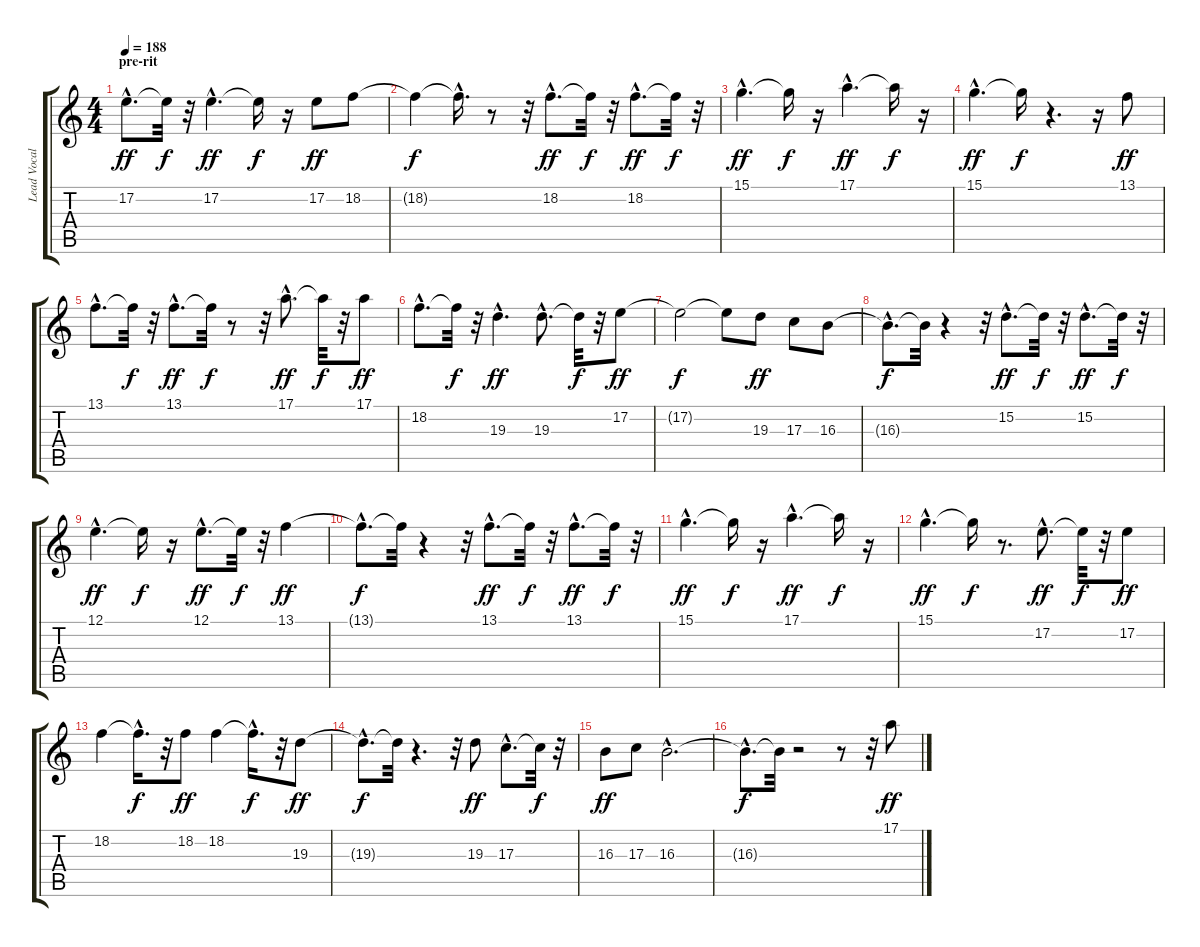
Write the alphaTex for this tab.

\track ("Lead Vocals (Bruce)" "Lead Vocal") {instrument choiraahs}
\staff {score tabs}
\tuning (E4 B3 G3 D3 A2 E2) {hide}
\ts (4 4)
\section ("" "pre-rit")
\tempo 188
\clef g2
\ks c
17.2{hac}.8{d dy ff} 17.2{t}.32{dy f} r.32 17.2{hac}.4{d dy ff} 17.2{t}.16{dy f} r.16 17.2.8{dy ff} 18.2.8 |
18.2{t}.4{dy f} 18.2{hac t}.16{d} r.8 r.32 18.2{hac}.8{d dy ff} 18.2{t}.32{dy f} r.32 18.2{hac}.8{d dy ff} 18.2{t}.32{dy f} r.32 |
15.1{hac}.4{d dy ff} 15.1{t}.16{dy f} r.16 17.1{hac}.4{d dy ff} 17.1{t}.16{dy f} r.16 |
15.1{hac}.4{d dy ff} 15.1{t}.16{dy f} r.4{d} r.16 13.1.8{dy ff} |
13.1{hac}.8{d} 13.1{t}.32{dy f} r.32 13.1{hac}.8{d dy ff} 13.1{t}.32{dy f} r.8 r.32 17.1{hac}.8{d dy ff} 17.1{t}.32{dy f} r.32 17.1.8{dy ff} |
18.2{hac}.8{d} 18.2{t}.32{dy f} r.32 19.3{hac}.4{d dy ff} 19.3{hac}.8{d} 19.3{t}.32{dy f} r.32 17.2.8{dy ff} |
17.2{t}.2{dy f} 17.2{t}.8 19.3.8{dy ff} 17.3.8 16.3.8 |
16.3{hac t}.8{d dy f} 16.3{t}.32 r.4 r.32 15.2{hac}.8{d dy ff} 15.2{t}.32{dy f} r.32 15.2{hac}.8{d dy ff} 15.2{t}.32{dy f} r.32 |
12.1{hac}.4{d dy ff} 12.1{t}.16{dy f} r.16 12.1{hac}.8{d dy ff} 12.1{t}.32{dy f} r.32 13.1.4{dy ff} |
13.1{hac t}.8{d dy f} 13.1{t}.32 r.4 r.32 13.1{hac}.8{d dy ff} 13.1{t}.32{dy f} r.32 13.1{hac}.8{d dy ff} 13.1{t}.32{dy f} r.32 |
15.1{hac}.4{d dy ff} 15.1{t}.16{dy f} r.16 17.1{hac}.4{d dy ff} 17.1{t}.16{dy f} r.16 |
15.1{hac}.4{d dy ff} 15.1{t}.16{dy f} r.8{d} 17.2{hac}.8{d dy ff} 17.2{t}.32{dy f} r.32 17.2.8{dy ff} |
18.2.4 18.2{hac t}.16{d dy f} r.32 18.2.8{dy ff} 18.2.4 18.2{hac t}.16{d dy f} r.32 19.3.8{dy ff} |
19.3{hac t}.8{d dy f} 19.3{t}.32 r.4{d} r.32 19.3.8{dy ff} 17.3{hac}.8{d} 17.3{t}.32{dy f} r.32 |
16.3.8{dy ff} 17.3.8 16.3{hac}.2{d} |
16.3{hac t}.8{d dy f} 16.3{t}.32 r.2 r.8 r.32 17.1.8{dy ff}
